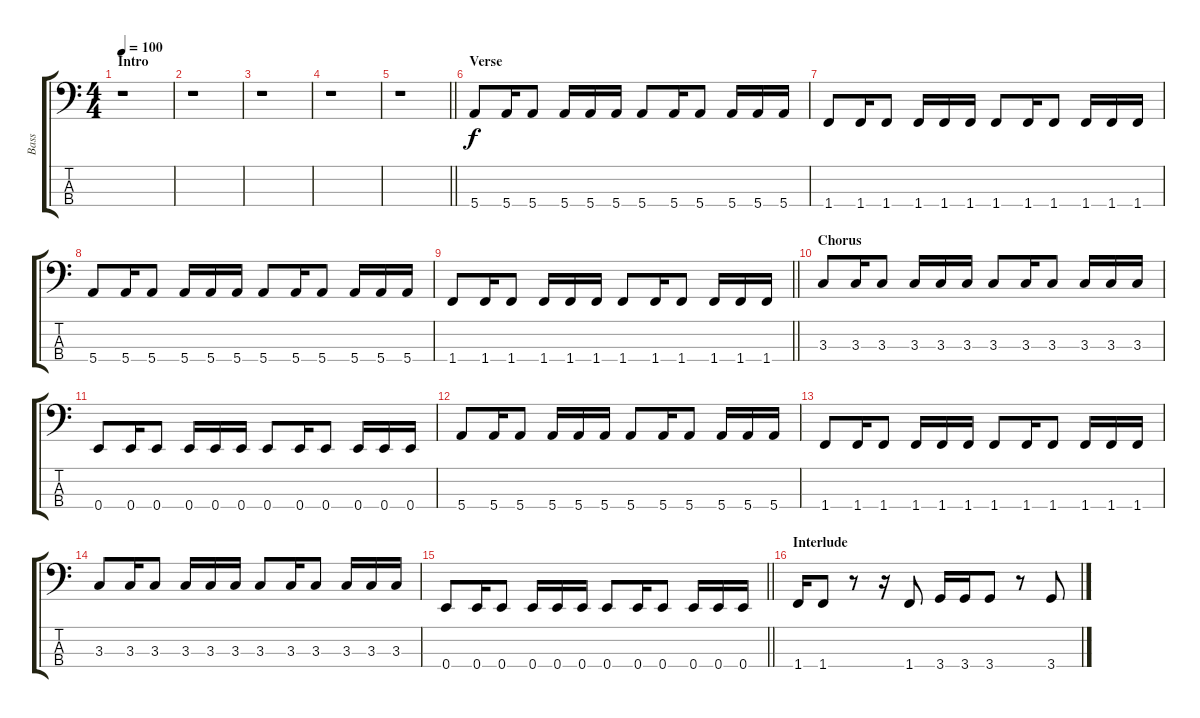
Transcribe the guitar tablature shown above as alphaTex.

\track ("Bass" "Bass") {instrument electricbasspick}
\staff {score tabs}
\tuning (G2 D2 A1 E1) {hide}
\ts (4 4)
\section ("" "Intro")
\tempo 100
\clef f4
\ks c
r.1{dy f instrument electricbasspick} |
r.1 |
r.1 |
r.1 |
\barLineRight lightlight
r.1 |
\section ("" "Verse")
5.4.8 5.4.16 5.4.8 5.4.16 5.4.16 5.4.16 5.4.8 5.4.16 5.4.8 5.4.16 5.4.16 5.4.16 |
1.4.8 1.4.16 1.4.8 1.4.16 1.4.16 1.4.16 1.4.8 1.4.16 1.4.8 1.4.16 1.4.16 1.4.16 |
5.4.8 5.4.16 5.4.8 5.4.16 5.4.16 5.4.16 5.4.8 5.4.16 5.4.8 5.4.16 5.4.16 5.4.16 |
\barLineRight lightlight
1.4.8 1.4.16 1.4.8 1.4.16 1.4.16 1.4.16 1.4.8 1.4.16 1.4.8 1.4.16 1.4.16 1.4.16 |
\section ("" "Chorus")
3.3.8 3.3.16 3.3.8 3.3.16 3.3.16 3.3.16 3.3.8 3.3.16 3.3.8 3.3.16 3.3.16 3.3.16 |
0.4.8 0.4.16 0.4.8 0.4.16 0.4.16 0.4.16 0.4.8 0.4.16 0.4.8 0.4.16 0.4.16 0.4.16 |
5.4.8 5.4.16 5.4.8 5.4.16 5.4.16 5.4.16 5.4.8 5.4.16 5.4.8 5.4.16 5.4.16 5.4.16 |
1.4.8 1.4.16 1.4.8 1.4.16 1.4.16 1.4.16 1.4.8 1.4.16 1.4.8 1.4.16 1.4.16 1.4.16 |
3.3.8 3.3.16 3.3.8 3.3.16 3.3.16 3.3.16 3.3.8 3.3.16 3.3.8 3.3.16 3.3.16 3.3.16 |
\barLineRight lightlight
0.4.8 0.4.16 0.4.8 0.4.16 0.4.16 0.4.16 0.4.8 0.4.16 0.4.8 0.4.16 0.4.16 0.4.16 |
\section ("" "Interlude")
1.4.16 1.4.8 r.8 r.16 1.4.8 3.4.16 3.4.16 3.4.8 r.8 3.4.8
